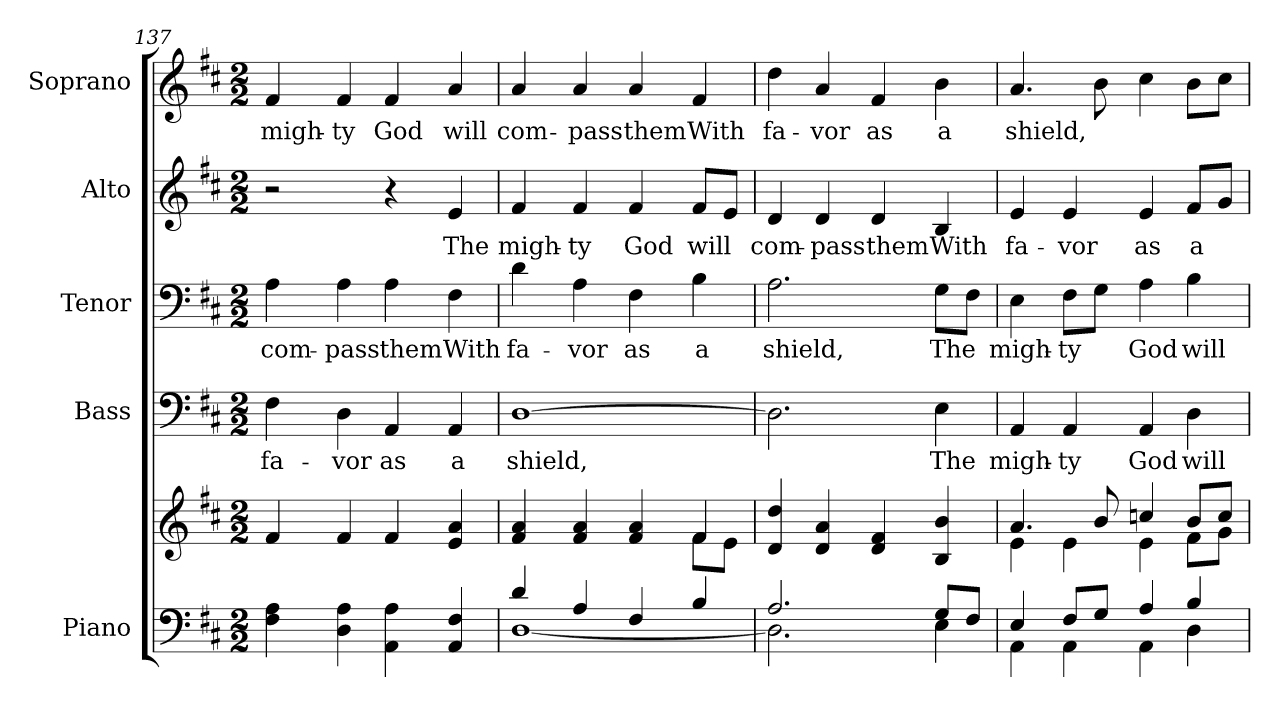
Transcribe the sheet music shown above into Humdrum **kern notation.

**kern	**kern	**kern	**text	**kern	**text	**kern	**text	**kern	**text
*part5	*part5	*part4	*part4	*part3	*part3	*part2	*part2	*part1	*part1
*staff6	*staff5	*staff4	*staff4	*staff3	*staff3	*staff2	*staff2	*staff1	*staff1
*I"Piano	*	*I"Bass	*	*I"Tenor	*	*I"Alto	*	*I"Soprano	*
*I'Pno.	*	*I'B.	*	*I'T.	*	*I'A.	*	*I'S.	*
*clefF4	*clefG2	*clefF4	*	*clefF4	*	*clefG2	*	*clefG2	*
*k[f#c#]	*k[f#c#]	*k[f#c#]	*	*k[f#c#]	*	*k[f#c#]	*	*k[f#c#]	*
*D:	*D:	*D:	*	*D:	*	*D:	*	*D:	*
*M2/2	*M2/2	*M2/2	*	*M2/2	*	*M2/2	*	*M2/2	*
=137	=137	=137	=137	=137	=137	=137	=137	=137	=137
!	!	!	!LO:LY:b:color=#000000	!	!	!	!	!	!
!	!	!	!	!	!LO:LY:b:color=#000000	!	!	!	!
!	!	!	!	!	!	!	!	!	!LO:LY:b:color=#000000
4F#i\ 4Ai	4f#i/	4F#i\	fa-	4Ai\	com-	2r	.	4f#i/	migh-
!	!	!	!LO:LY:b:color=#000000	!	!	!	!	!	!
!	!	!	!	!	!LO:LY:b:color=#000000	!	!	!	!
!	!	!	!	!	!	!	!	!	!LO:LY:b:color=#000000
4Di\ 4Ai	4f#i/	4Di\	-vor	4Ai\	-pass	.	.	4f#i/	-ty
!	!	!	!LO:LY:b:color=#000000	!	!	!	!	!	!
!	!	!	!	!	!LO:LY:b:color=#000000	!	!	!	!
!	!	!	!	!	!	!	!	!	!LO:LY:b:color=#000000
4AAi\ 4Ai	4f#i/	4AAi/	as	4Ai\	them	4r	.	4f#i/	God
!	!	!	!LO:LY:b:color=#000000	!	!	!	!	!	!
!	!	!	!	!	!LO:LY:b:color=#000000	!	!	!	!
!	!	!	!	!	!	!	!LO:LY:b:color=#000000	!	!
!	!	!	!	!	!	!	!	!	!LO:LY:b:color=#000000
4AAi/ 4F#i	4ei/ 4ai	4AAi/	a	4F#i\	With	4ei/	The	4ai/	will
!!LO:PB:g=z
=138	=138	=138	=138	=138	=138	=138	=138	=138	=138
*^	*^	*	*	*	*	*	*	*	*
!	!	!	!	!	!LO:LY:b:color=#000000	!	!	!	!	!	!
!	!	!	!	!	!	!	!LO:LY:b:color=#000000	!	!	!	!
!	!	!	!	!	!	!	!	!	!LO:LY:b:color=#000000	!	!
!	!	!	!	!	!	!	!	!	!	!	!LO:LY:b:color=#000000
4di/	[<1Di	4f#i/ 4ai	2ryy	[>1Di	shield,	4di\	fa-	4f#i/	migh-	4ai/	com-
!	!	!	!	!	!	!	!LO:LY:b:color=#000000	!	!	!	!
!	!	!	!	!	!	!	!	!	!LO:LY:b:color=#000000	!	!
!	!	!	!	!	!	!	!	!	!	!	!LO:LY:b:color=#000000
4Ai/	.	4f#i/ 4ai	.	.	.	4Ai\	-vor	4f#i/	-ty	4ai/	-pass
!	!	!	!	!	!	!	!LO:LY:b:color=#000000	!	!	!	!
!	!	!	!	!	!	!	!	!	!LO:LY:b:color=#000000	!	!
!	!	!	!	!	!	!	!	!	!	!	!LO:LY:b:color=#000000
4F#i/	.	4f#i/ 4ai	4ryy	.	.	4F#i\	as	4f#i/	God	4ai/	them
!	!	!	!	!	!	!	!LO:LY:b:color=#000000	!	!	!	!
!	!	!	!	!	!	!	!	!	!LO:LY:b:color=#000000	!	!
!	!	!	!	!	!	!	!	!	!	!	!LO:LY:b:color=#000000
4Bi/	.	4f#i/	8f#i\L	.	.	4Bi\	a	8f#i/L	will	4f#i/	With
.	.	.	8ei\J	.	.	.	.	8ei/J	.	.	.
*	*	*v	*v	*	*	*	*	*	*	*	*
=139	=139	=139	=139	=139	=139	=139	=139	=139	=139	=139
*	*	*^	*	*	*	*	*	*	*	*
!	!	!	!	!	!	!	!LO:LY:b:color=#000000	!	!	!	!
*	*	*v	*v	*	*	*	*	*	*	*	*
*	*	*^	*	*	*	*	*	*	*	*
!	!	!	!	!	!	!	!	!	!LO:LY:b:color=#000000	!	!
*	*	*v	*v	*	*	*	*	*	*	*	*
*	*	*^	*	*	*	*	*	*	*	*
!	!	!	!	!	!	!	!	!	!	!	!LO:LY:b:color=#000000
*	*	*v	*v	*	*	*	*	*	*	*	*
2.Ai/	2.Di\]	4di/ 4ddi	2.Di\]	.	2.Ai\	shield,	4di/	com-	4ddi\	fa-
!	!	!	!	!	!	!	!	!LO:LY:b:color=#000000	!	!
!	!	!	!	!	!	!	!	!	!	!LO:LY:b:color=#000000
.	.	4di/ 4ai	.	.	.	.	4di/	-pass	4ai/	-vor
!	!	!	!	!	!	!	!	!LO:LY:b:color=#000000	!	!
!	!	!	!	!	!	!	!	!	!	!LO:LY:b:color=#000000
.	.	4di/ 4f#i	.	.	.	.	4di/	them	4f#i/	as
!	!	!	!	!LO:LY:b:color=#000000	!	!	!	!	!	!
!	!	!	!	!	!	!LO:LY:b:color=#000000	!	!	!	!
!	!	!	!	!	!	!	!	!LO:LY:b:color=#000000	!	!
!	!	!	!	!	!	!	!	!	!	!LO:LY:b:color=#000000
8Gi/L	4Ei\	4Bi/ 4bi	4Ei\	The	8Gi\L	The	4Bi/	With	4bi\	a
8F#i/J	.	.	.	.	8F#i\J	.	.	.	.	.
=140	=140	=140	=140	=140	=140	=140	=140	=140	=140	=140
*	*	*^	*	*	*	*	*	*	*	*
!	!	!	!	!	!LO:LY:b:color=#000000	!	!	!	!	!	!
!	!	!	!	!	!	!	!LO:LY:b:color=#000000	!	!	!	!
!	!	!	!	!	!	!	!	!	!LO:LY:b:color=#000000	!	!
!	!	!	!	!	!	!	!	!	!	!	!LO:LY:b:color=#000000
4Ei/	4AAi\	4.ai/	4ei\	4AAi/	migh-	4Ei\	migh-	4ei/	fa-	4.ai/	shield,
!	!	!	!	!	!LO:LY:b:color=#000000	!	!	!	!	!	!
!	!	!	!	!	!	!	!LO:LY:b:color=#000000	!	!	!	!
!	!	!	!	!	!	!	!	!	!LO:LY:b:color=#000000	!	!
8F#i/L	4AAi\	.	4ei\	4AAi/	-ty	8F#i\L	-ty	4ei/	-vor	.	.
8Gi/J	.	8bi/	.	.	.	8Gi\J	.	.	.	8bi\	.
!	!	!	!	!	!LO:LY:b:color=#000000	!	!	!	!	!	!
!	!	!	!	!	!	!	!LO:LY:b:color=#000000	!	!	!	!
!	!	!	!	!	!	!	!	!	!LO:LY:b:color=#000000	!	!
4Ai/	4AAi\	4ccni/	4ei\	4AAi/	God	4Ai\	God	4ei/	as	4cc#i\	.
!	!	!	!	!	!LO:LY:b:color=#000000	!	!	!	!	!	!
!	!	!	!	!	!	!	!LO:LY:b:color=#000000	!	!	!	!
!	!	!	!	!	!	!	!	!	!LO:LY:b:color=#000000	!	!
4Bi/	4Di\	8bi/L	8f#i\L	4Di\	will	4Bi\	will	8f#i/L	a	8bi\L	.
.	.	8cci/J	8gi\J	.	.	.	.	8gi/J	.	8cc#i\J	.
*v	*v	*	*	*	*	*	*	*	*	*	*
*	*v	*v	*	*	*	*	*	*	*	*
=	=	=	=	=	=	=	=	=	=
*-	*-	*-	*-	*-	*-	*-	*-	*-	*-
